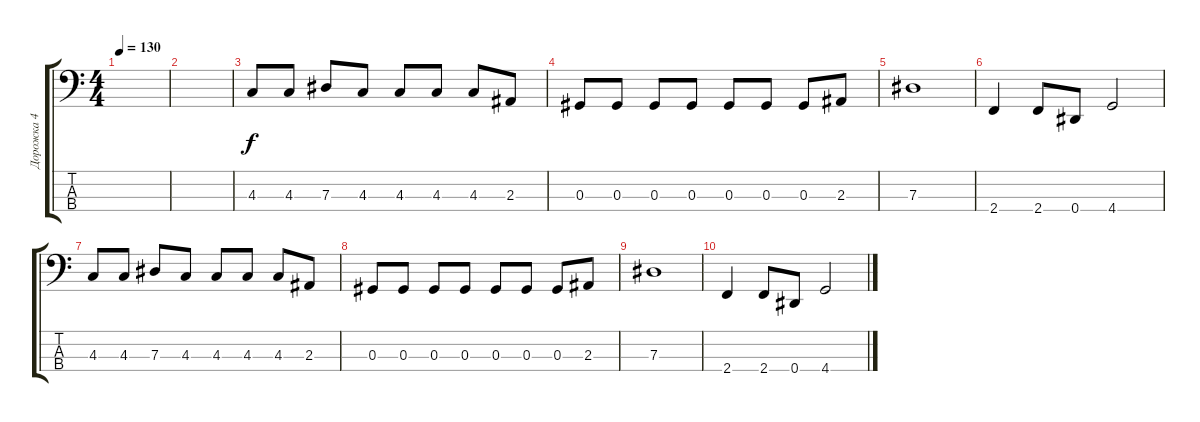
\track ("Дорожка 4" "Дорожка 4") {instrument electricbassfinger}
\staff {score tabs}
\tuning (Gb2 Db2 Ab1 Eb1) {hide}
\ts (4 4)
\tempo 130
\clef f4
\ks c
|
|
4.3.8 4.3.8 7.3.8 4.3.8 4.3.8 4.3.8 4.3.8 2.3.8 |
0.3.8 0.3.8 0.3.8 0.3.8 0.3.8 0.3.8 0.3.8 2.3.8 |
7.3.1 |
2.4.4 2.4.8 0.4.8 4.4.2 |
4.3.8 4.3.8 7.3.8 4.3.8 4.3.8 4.3.8 4.3.8 2.3.8 |
0.3.8 0.3.8 0.3.8 0.3.8 0.3.8 0.3.8 0.3.8 2.3.8 |
7.3.1 |
2.4.4 2.4.8 0.4.8 4.4.2
